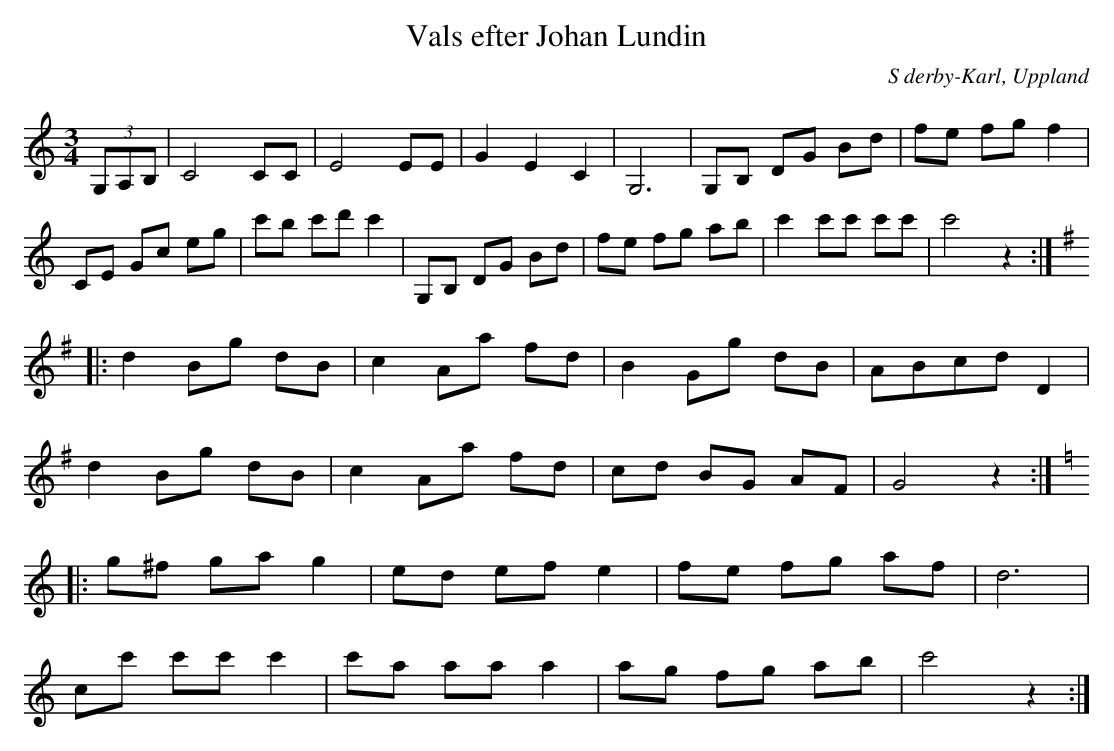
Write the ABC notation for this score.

X:1
T:Vals efter Johan Lundin
O:S derby-Karl, Uppland
M:3/4
L:1/8
Q:220
K:C
(3G,A,B, | C4 CC    | E4  EE       | G2   E2 C2 | G,6       | G,B, DG   Bd   | fe    fg f2 |
           CE Gc eg | c'b c'd' c'2 | G,B, DG Bd | fe  fg ab | c'2  c'c' c'c' | c'4z2       ::
K:G
d2 Bg dB | c2 Aa fd | B2 Gg dB | ABcd D2 |
d2 Bg dB | c2 Aa fd | cd BG AF | G4   z2 ::
K:C
g^f ga   g2  | ed  ef e2 | fe fg af | d6      |
cc' c'c' c'2 | c'a aa a2 | ag fg ab | c'4 z2 :|
